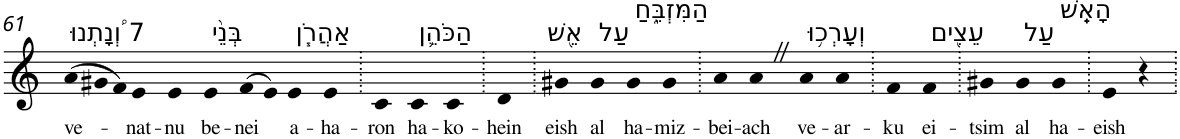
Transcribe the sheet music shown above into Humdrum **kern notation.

**kern	**text
*part1	*part1
*staff1	*staff1
*I"Piano	*
*I'Pno	*
!!LO:PB:g=z
*clefG2	*
*k[]	*
*Xtuplet	*
=61	=61
!LO:TX:a:t=7 וְ֠נָתְנוּ	!
!	!LO:LY:b
(>12a	ve-
12g#X	.
12f)	.
!	!LO:LY:b
4e	-nat-
!	!LO:LY:b
4e	-nu
!LO:TX:a:t=בְּנֵ֨י	!
!	!LO:LY:b
4e	be-
!	!LO:LY:b
(>8f	-nei
8e)	.
!LO:TX:a:t=אַהֲרֹ֧ן	!
!	!LO:LY:b
4e	a-
!	!LO:LY:b
4e	-ha-
=62.	=62.
!	!LO:LY:b
4c	-ron
!LO:TX:a:t=הַכֹּהֵ֛ן	!
!	!LO:LY:b
4c	ha-
!	!LO:LY:b
4c	-ko-
=63.	=63.
!	!LO:LY:b
4d	-hein
=64.	=64.
!LO:TX:a:t=אֵ֖שׁ	!
!	!LO:LY:b
4g#X	eish
!LO:TX:a:t=עַל	!
!	!LO:LY:b
4g#	al
!LO:TX:a:t=הַמִּזְבֵּ֑חַ	!
!	!LO:LY:b
4g#	ha-
!	!LO:LY:b
4g#	-miz-
=65.	=65.
!	!LO:LY:b
4a	-bei-
!	!LO:LY:b
4aZ	-ach
!LO:TX:a:t=וְעָרְכ֥וּ	!
!	!LO:LY:b
4a	ve-
!	!LO:LY:b
4a	-ar-
=66.	=66.
!	!LO:LY:b
4f	-ku
!LO:TX:a:t=עֵצִ֖ים	!
!	!LO:LY:b
4f	ei-
=67.	=67.
!	!LO:LY:b
4g#X	-tsim
!LO:TX:a:t=עַל	!
!	!LO:LY:b
4g#	al
!LO:TX:a:t=הָאֵֽשׁ	!
!	!LO:LY:b
4g#	ha-
=68.	=68.
!	!LO:LY:b
4e	-eish
4r	.
=.	=.
*-	*-
